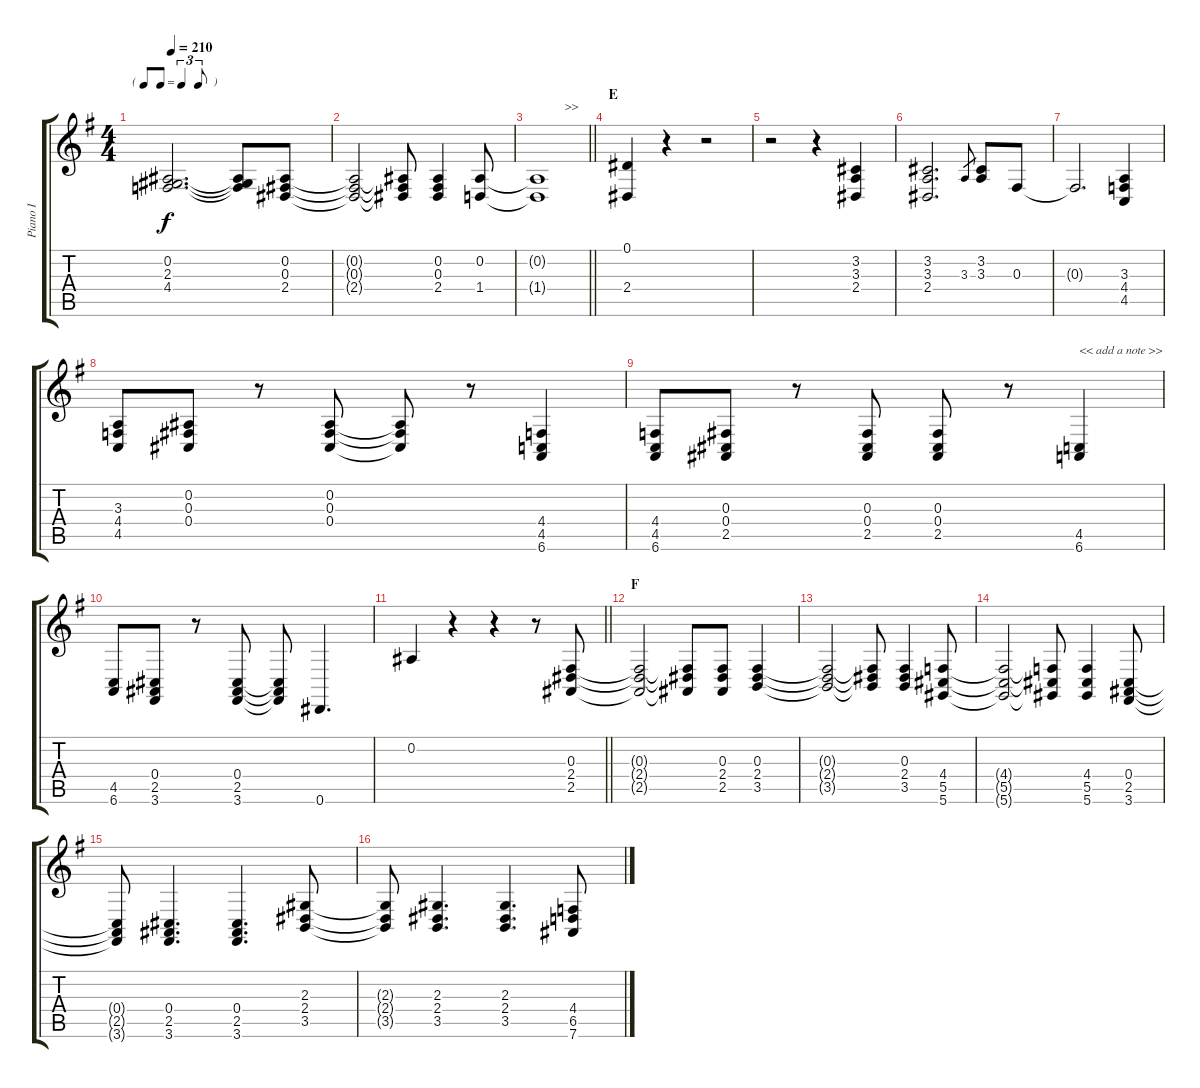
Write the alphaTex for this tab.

\track ("Piano I" "Piano I") {instrument brightacousticpiano}
\staff {score tabs}
\tuning (Eb4 Bb3 Gb3 Db3 Ab2 Eb2) {hide}
\ts (4 4)
\tf triplet8th
\tempo 210
\clef g2
\ks g
(0.2{t} 2.3{t} 4.4{t}).2{d dy f} (0.2{t} 2.3{t} 4.4{t}).8 (0.2 0.3 2.4).8 |
(0.2{t} 0.3{t} 2.4{t}).2 (0.2{t} 0.3{t} 2.4{t}).8 (0.2 0.3 2.4).4 (0.2 1.4).8 |
\barLineRight lightlight
(0.2{t} 1.4{t}).1{txt "         >>"} |
\section ("" "E")
(0.1 2.4).4 r.4 r.2 |
r.2 r.4 (3.2 3.3 2.4).4 |
(3.2 3.3 2.4).2{d} 3.3.8{gr} (3.2 3.3).8 0.3.8 |
0.3{t}.2{d} (3.3 4.4 4.5).4 |
(3.3 4.4 4.5).8 (0.2 0.3 0.4).8 r.8 (0.2 0.3 0.4).8 (0.2{t} 0.3{t} 0.4{t}).8 r.8 (4.4 4.5 6.6).4 |
(4.4 4.5 6.6).8 (0.3 0.4 2.5).8 r.8 (0.3 0.4 2.5).8 (0.3 0.4 2.5).8 r.8 (4.5 6.6).4{txt "<< add a note >>"} |
(4.5 6.6).8 (0.4 2.5 3.6).8 r.8 (0.4 2.5 3.6).8 (0.4{t} 2.5{t} 3.6{t}).8 0.6.4{d} |
\barLineRight lightlight
0.2.4 r.4 r.4 r.8 (0.3 2.4 2.5).8{volume 14} |
\section ("" "F")
(0.3{t} 2.4{t} 2.5{t}).2 (0.3{t} 2.4{t} 2.5{t}).8 (0.3 2.4 2.5).8 (0.3 2.4 3.5).4 |
(0.3{t} 2.4{t} 3.5{t}).2 (0.3{t} 2.4{t} 3.5{t}).8 (0.3 2.4 3.5).4 (4.4 5.5 5.6).8 |
(4.4{t} 5.5{t} 5.6{t}).2 (4.4{t} 5.5{t} 5.6{t}).8 (4.4 5.5 5.6).4 (0.4 2.5 3.6).8 |
(0.4{t} 2.5{t} 3.6{t}).8 (0.4 2.5 3.6).4{d} (0.4 2.5 3.6).4{d} (2.3 2.4 3.5).8 |
(2.3{t} 2.4{t} 3.5{t}).8 (2.3 2.4 3.5).4{d} (2.3 2.4 3.5).4{d} (4.4 6.5 7.6).8
